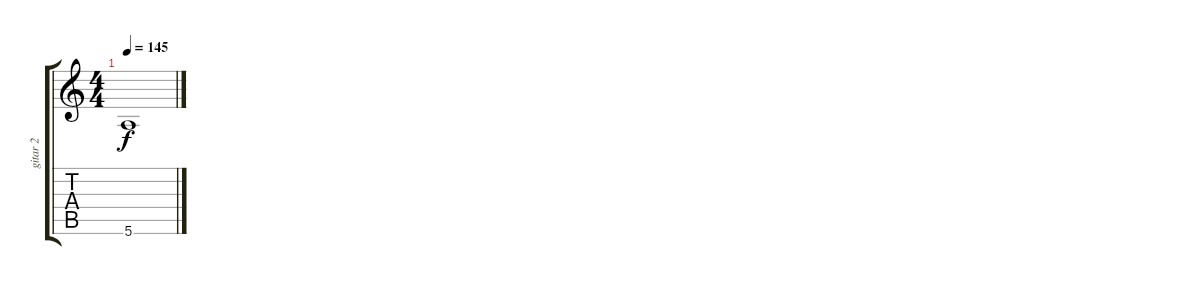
\track ("gitar 2" "gitar 2") {instrument distortionguitar}
\staff {score tabs}
\tuning (E4 B3 G3 D3 A2 E2) {hide}
\ts (4 4)
\tempo 145
\clef g2
\ks c
5.6{t}.1{dy f}
